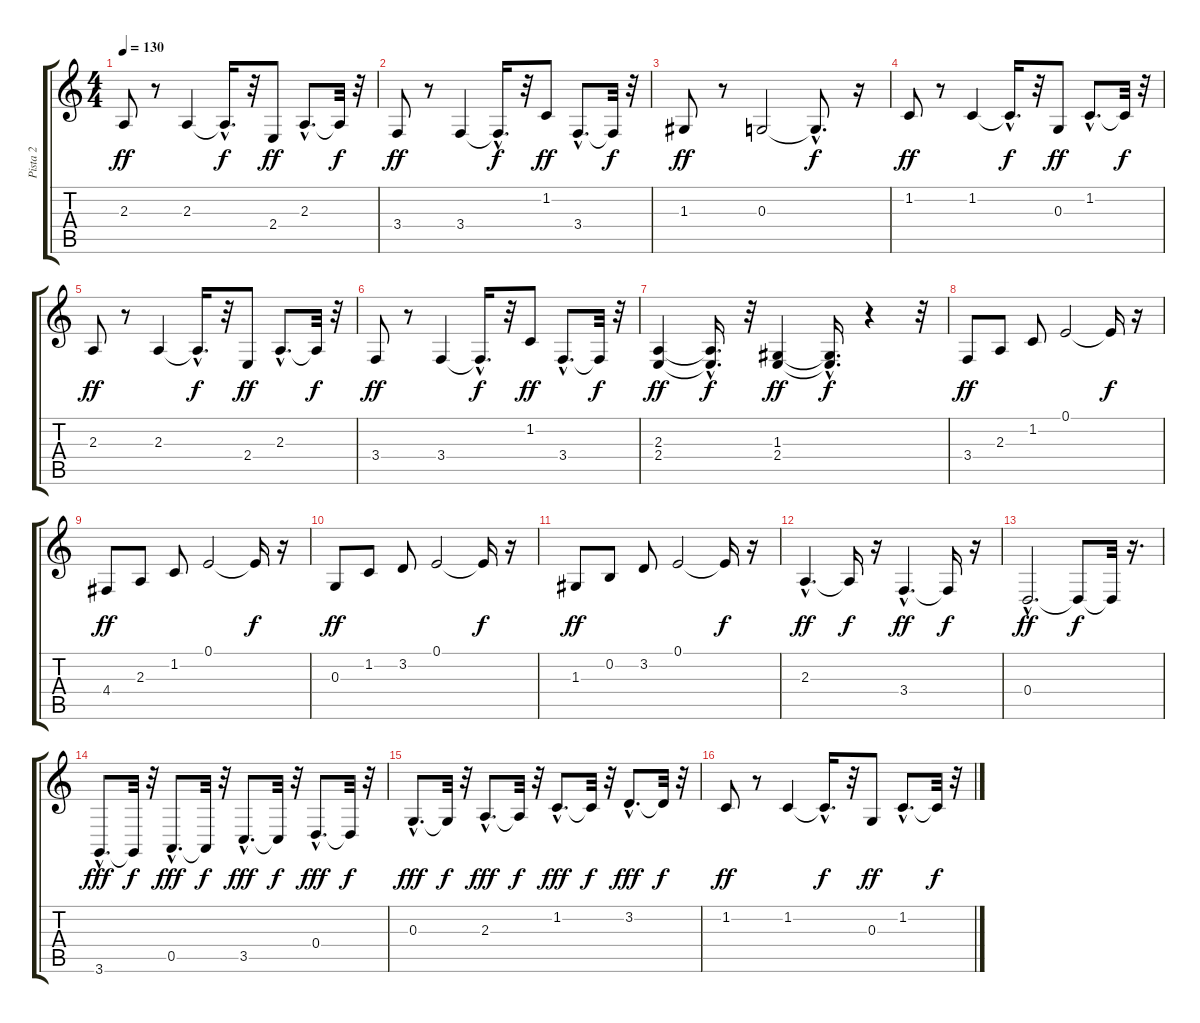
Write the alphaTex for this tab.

\track ("Pista 2" "Pista 2") {instrument acousticgrandpiano}
\staff {score tabs}
\tuning (E4 B3 G3 D3 A2 E2) {hide}
\ts (4 4)
\tempo 130
\clef g2
\ks c
2.3.8{dy ff} r.8 2.3.4 2.3{hac t}.16{d dy f} r.32 2.4.8{dy ff} 2.3{hac}.8{d} 2.3{t}.32{dy f} r.32 |
3.4.8{dy ff} r.8 3.4.4 3.4{hac t}.16{d dy f} r.32 1.2.8{dy ff} 3.4{hac}.8{d} 3.4{t}.32{dy f} r.32 |
1.3.8{dy ff} r.8 0.3.2 0.3{hac t}.8{d dy f} r.16 |
1.2.8{dy ff} r.8 1.2.4 1.2{hac t}.16{d dy f} r.32 0.3.8{dy ff} 1.2{hac}.8{d} 1.2{t}.32{dy f} r.32 |
2.3.8{dy ff} r.8 2.3.4 2.3{hac t}.16{d dy f} r.32 2.4.8{dy ff} 2.3{hac}.8{d} 2.3{t}.32{dy f} r.32 |
3.4.8{dy ff} r.8 3.4.4 3.4{hac t}.16{d dy f} r.32 1.2.8{dy ff} 3.4{hac}.8{d} 3.4{t}.32{dy f} r.32 |
(2.3 2.4).4{dy ff} (2.3{hac t} 2.4{hac t}).16{d dy f} r.32 (1.3 2.4).4{dy ff} (1.3{hac t} 2.4{hac t}).16{d dy f} r.4 r.32 |
3.4.8{dy ff} 2.3.8 1.2.8 0.1.2 0.1{t}.16{dy f} r.16 |
4.4.8{dy ff} 2.3.8 1.2.8 0.1.2 0.1{t}.16{dy f} r.16 |
0.3.8{dy ff} 1.2.8 3.2.8 0.1.2 0.1{t}.16{dy f} r.16 |
1.3.8{dy ff} 0.2.8 3.2.8 0.1.2 0.1{t}.16{dy f} r.16 |
2.3{hac}.4{d dy ff} 2.3{t}.16{dy f} r.16 3.4{hac}.4{d dy ff} 3.4{t}.16{dy f} r.16 |
0.4{hac}.2{d dy ff} 0.4{t}.8{dy f} 0.4{t}.32 r.16{d} |
3.6{hac}.8{d dy fff} 3.6{t}.32{dy f} r.32 0.5{hac}.8{d dy fff} 0.5{t}.32{dy f} r.32 3.5{hac}.8{d dy fff} 3.5{t}.32{dy f} r.32 0.4{hac}.8{d dy fff} 0.4{t}.32{dy f} r.32 |
0.3{hac}.8{d dy fff} 0.3{t}.32{dy f} r.32 2.3{hac}.8{d dy fff} 2.3{t}.32{dy f} r.32 1.2{hac}.8{d dy fff} 1.2{t}.32{dy f} r.32 3.2{hac}.8{d dy fff} 3.2{t}.32{dy f} r.32 |
1.2.8{dy ff} r.8 1.2.4 1.2{hac t}.16{d dy f} r.32 0.3.8{dy ff} 1.2{hac}.8{d} 1.2{t}.32{dy f} r.32
